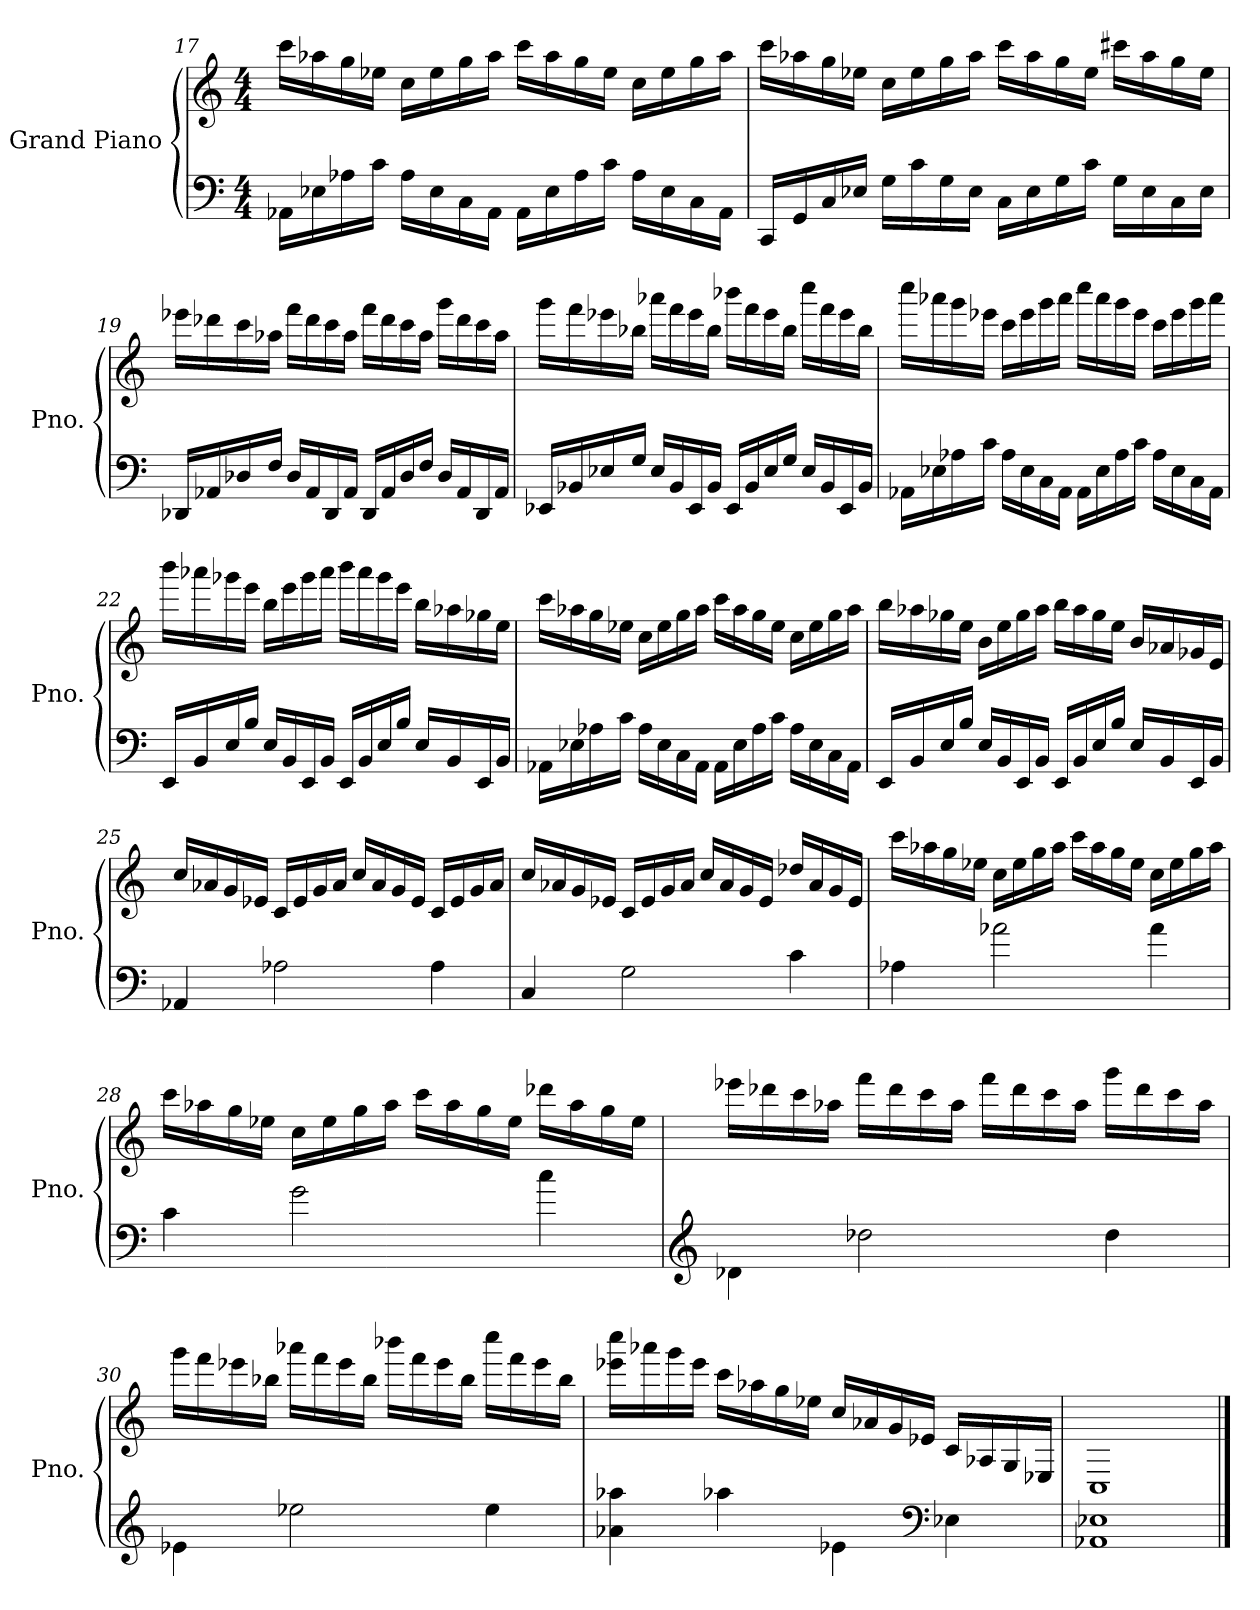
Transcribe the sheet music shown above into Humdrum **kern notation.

**kern	**kern
*part1	*part1
*staff2	*staff1
*I"Grand Piano	*
*I'Pno.	*
*clefF4	*clefG2
*k[]	*k[]
*M4/4	*M4/4
=17	=17
16AA-X\LL	16ccc\LL
16E-X\	16aa-X\
16A-X\	16gg\
16c\JJ	16ee-X\JJ
16A-\LL	16cc\LL
16E-\	16ee-\
16C\	16gg\
16AA-\JJ	16aa-\JJ
16AA-\LL	16ccc\LL
16E-\	16aa-\
16A-\	16gg\
16c\JJ	16ee-\JJ
16A-\LL	16cc\LL
16E-\	16ee-\
16C\	16gg\
16AA-\JJ	16aa-\JJ
!!LO:PB:g=z
=18	=18
16CC/LL	16ccc\LL
16GG/	16aa-X\
16C/	16gg\
16E-X/JJ	16ee-X\JJ
16G\LL	16cc\LL
16c\	16ee-\
16G\	16gg\
16E-\JJ	16aa-\JJ
16C\LL	16ccc\LL
16E-\	16aa-\
16G\	16gg\
16c\JJ	16ee-\JJ
16G\LL	16ccc#X\LL
16E-\	16aa-\
16C\	16gg\
16E-\JJ	16ee-\JJ
=19	=19
16DD-X/LL	16eee-X\LL
16AA-X/	16ddd-X\
16D-X/	16ccc\
16F/JJ	16aa-X\JJ
16D-/LL	16fff\LL
16AA-/	16ddd-\
16DD-/	16ccc\
16AA-/JJ	16aa-\JJ
16DD-/LL	16fff\LL
16AA-/	16ddd-\
16D-/	16ccc\
16F/JJ	16aa-\JJ
16D-/LL	16ggg\LL
16AA-/	16ddd-\
16DD-/	16ccc\
16AA-/JJ	16aa-\JJ
!!LO:LB:g=z
=20	=20
16EE-X/LL	16ggg\LL
16BB-X/	16fff\
16E-X/	16eee-X\
16G/JJ	16bb-X\JJ
16E-/LL	16aaa-X\LL
16BB-/	16fff\
16EE-/	16eee-\
16BB-/JJ	16bb-\JJ
16EE-/LL	16bbb-X\LL
16BB-/	16fff\
16E-/	16eee-\
16G/JJ	16bb-\JJ
16E-/LL	16cccc\LL
16BB-/	16fff\
16EE-/	16eee-\
16BB-/JJ	16bb-\JJ
=21	=21
16AA-X\LL	16cccc\LL
16E-X\	16aaa-X\
16A-X\	16ggg\
16c\JJ	16eee-X\JJ
16A-\LL	16ccc\LL
16E-\	16eee-\
16C\	16ggg\
16AA-\JJ	16aaa-\JJ
16AA-\LL	16cccc\LL
16E-\	16aaa-\
16A-\	16ggg\
16c\JJ	16eee-\JJ
16A-\LL	16ccc\LL
16E-\	16eee-\
16C\	16ggg\
16AA-\JJ	16aaa-\JJ
!!LO:LB:g=z
=22	=22
16EE/LL	16bbb\LL
16BB/	16aaa-X\
16E/	16ggg-X\
16B/JJ	16eee\JJ
16E/LL	16bb\LL
16BB/	16eee\
16EE/	16ggg-\
16BB/JJ	16aaa-\JJ
16EE/LL	16bbb\LL
16BB/	16aaa-\
16E/	16ggg-\
16B/JJ	16eee\JJ
16E/LL	16bb\LL
16BB/	16aa-X\
16EE/	16gg-X\
16BB/JJ	16ee\JJ
=23	=23
16AA-X\LL	16ccc\LL
16E-X\	16aa-X\
16A-X\	16gg\
16c\JJ	16ee-X\JJ
16A-\LL	16cc\LL
16E-\	16ee-\
16C\	16gg\
16AA-\JJ	16aa-\JJ
16AA-\LL	16ccc\LL
16E-\	16aa-\
16A-\	16gg\
16c\JJ	16ee-\JJ
16A-\LL	16cc\LL
16E-\	16ee-\
16C\	16gg\
16AA-\JJ	16aa-\JJ
!!LO:LB:g=z
=24	=24
16EE/LL	16bb\LL
16BB/	16aa-X\
16E/	16gg-X\
16B/JJ	16ee\JJ
16E/LL	16b\LL
16BB/	16ee\
16EE/	16gg-\
16BB/JJ	16aa-\JJ
16EE/LL	16bb\LL
16BB/	16aa-\
16E/	16gg-\
16B/JJ	16ee\JJ
16E/LL	16b/LL
16BB/	16a-X/
16EE/	16g-X/
16BB/JJ	16e/JJ
=25	=25
4AA-X/	16cc/LL
.	16a-X/
.	16g/
.	16e-X/JJ
2A-X\	16c/LL
.	16e-/
.	16g/
.	16a-/JJ
.	16cc/LL
.	16a-/
.	16g/
.	16e-/JJ
4A-\	16c/LL
.	16e-/
.	16g/
.	16a-/JJ
=26	=26
4C/	16cc/LL
.	16a-X/
.	16g/
.	16e-X/JJ
2G\	16c/LL
.	16e-/
.	16g/
.	16a-/JJ
.	16cc/LL
.	16a-/
.	16g/
.	16e-/JJ
4c\	16dd-X/LL
.	16a-/
.	16g/
.	16e-/JJ
!!LO:LB:g=z
=27	=27
4A-X\	16ccc\LL
.	16aa-X\
.	16gg\
.	16ee-X\JJ
2a-X\	16cc\LL
.	16ee-\
.	16gg\
.	16aa-\JJ
.	16ccc\LL
.	16aa-\
.	16gg\
.	16ee-\JJ
4a-\	16cc\LL
.	16ee-\
.	16gg\
.	16aa-\JJ
=28	=28
4c\	16ccc\LL
.	16aa-X\
.	16gg\
.	16ee-X\JJ
2g\	16cc\LL
.	16ee-\
.	16gg\
.	16aa-\JJ
.	16ccc\LL
.	16aa-\
.	16gg\
.	16ee-\JJ
4cc\	16ddd-X\LL
.	16aa-\
.	16gg\
.	16ee-\JJ
!!LO:LB:g=z
=29	=29
*clefG2	*
4d-X\	16eee-X\LL
.	16ddd-X\
.	16ccc\
.	16aa-X\JJ
2dd-X\	16fff\LL
.	16ddd-\
.	16ccc\
.	16aa-\JJ
.	16fff\LL
.	16ddd-\
.	16ccc\
.	16aa-\JJ
4dd-\	16ggg\LL
.	16ddd-\
.	16ccc\
.	16aa-\JJ
=30	=30
4e-X\	16ggg\LL
.	16fff\
.	16eee-X\
.	16bb-X\JJ
2ee-X\	16aaa-X\LL
.	16fff\
.	16eee-\
.	16bb-\JJ
.	16bbb-X\LL
.	16fff\
.	16eee-\
.	16bb-\JJ
4ee-\	16cccc\LL
.	16fff\
.	16eee-\
.	16bb-\JJ
!!LO:LB:g=z
=31	=31
4a-X\ 4aa-X\	16eee-X\ 16cccc\LL
.	16aaa-X\
.	16ggg\
.	16eee-\JJ
4aa-X\	16ccc\LL
.	16aa-X\
.	16gg\
.	16ee-X\JJ
4e-X\	16cc/LL
.	16a-X/
.	16g/
.	16e-X/JJ
*clefF4	*
4E-X\	16c/LL
.	16A-X/
.	16G/
.	16E-X/JJ
=32	=32
1AA-X 1E-X	1C
==	==
*-	*-
